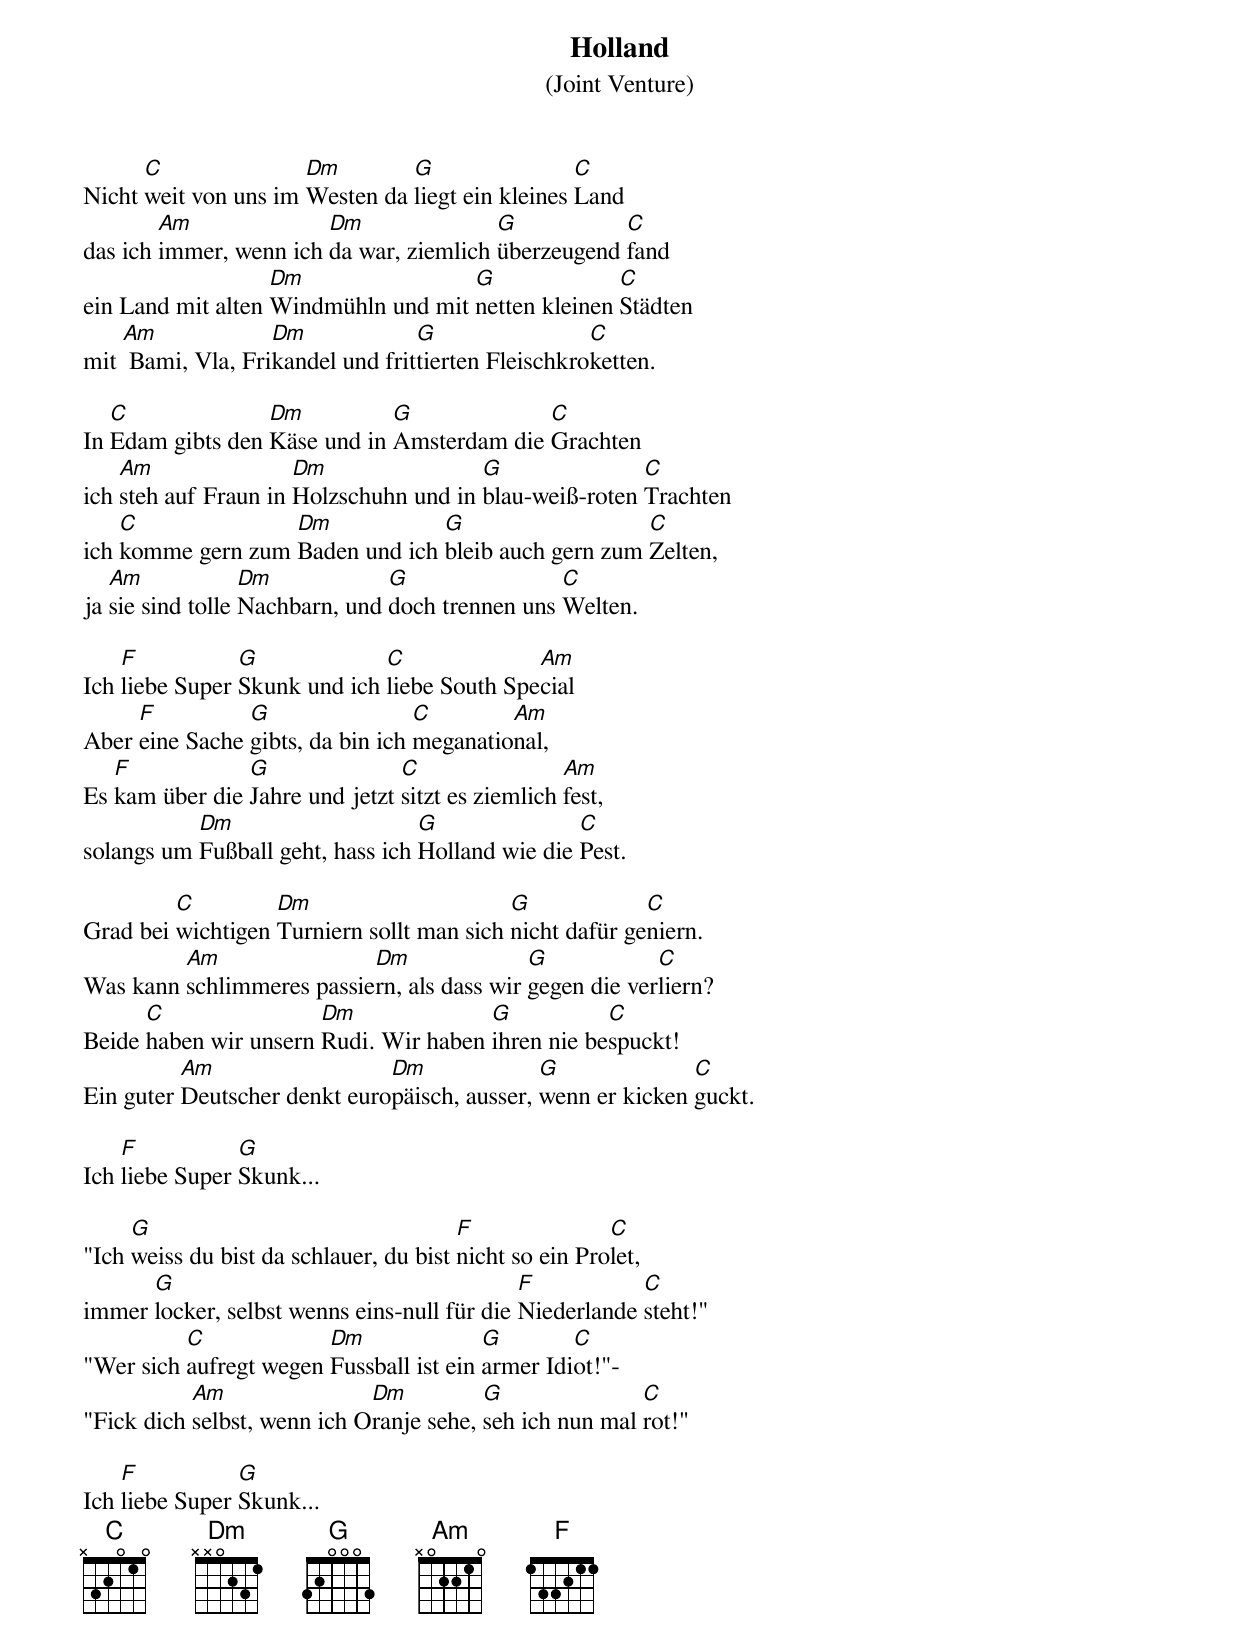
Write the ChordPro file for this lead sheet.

{t:Holland}
{st:(Joint Venture)}

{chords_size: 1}
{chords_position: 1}
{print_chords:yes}
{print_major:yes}
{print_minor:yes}
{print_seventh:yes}
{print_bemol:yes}
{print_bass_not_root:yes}
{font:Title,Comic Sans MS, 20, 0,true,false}
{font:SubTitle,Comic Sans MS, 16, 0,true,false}
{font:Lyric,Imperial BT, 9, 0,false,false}
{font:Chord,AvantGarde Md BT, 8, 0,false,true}
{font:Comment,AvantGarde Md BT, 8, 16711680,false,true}
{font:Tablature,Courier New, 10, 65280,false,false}
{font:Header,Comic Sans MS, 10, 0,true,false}
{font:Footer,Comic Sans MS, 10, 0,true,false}
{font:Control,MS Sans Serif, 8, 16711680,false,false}
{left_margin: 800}
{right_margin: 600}
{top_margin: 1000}
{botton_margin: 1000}
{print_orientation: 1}




Nicht [C]weit von uns im [Dm]Westen da [G]liegt ein kleines [C]Land
das ich [Am]immer, wenn ich [Dm]da war, ziemlich [G]überzeugend [C]fand
ein Land mit alten [Dm]Windmühln und mit [G]netten kleinen [C]Städten
mit [Am] Bami, Vla, Fri[Dm]kandel und frit[G]tierten Fleischkro[C]ketten.

In [C]Edam gibts den [Dm]Käse und in [G]Amsterdam die [C]Grachten
ich [Am]steh auf Fraun in [Dm]Holzschuhn und in [G]blau-weiß-roten [C]Trachten
ich [C]komme gern zum [Dm]Baden und ich [G]bleib auch gern zum [C]Zelten,
ja [Am]sie sind tolle [Dm]Nachbarn, und [G]doch trennen uns [C]Welten.

Ich [F]liebe Super [G]Skunk und ich [C]liebe South Spe[Am]cial
Aber [F]eine Sache [G]gibts, da bin ich [C]meganatio[Am]nal,
Es [F]kam über die [G]Jahre und jetzt [C]sitzt es ziemlich [Am]fest,
solangs um [Dm]Fußball geht, hass ich [G]Holland wie die [C]Pest.

Grad bei [C]wichtigen [Dm]Turniern sollt man sich [G]nicht dafür ge[C]niern.
Was kann [Am]schlimmeres passie[Dm]rn, als dass wir [G]gegen die ver[C]liern?
Beide [C]haben wir unsern [Dm]Rudi. Wir haben [G]ihren nie be[C]spuckt!
Ein guter [Am]Deutscher denkt euro[Dm]päisch, ausser, [G]wenn er kicken [C]guckt.

Ich [F]liebe Super [G]Skunk...

"Ich [G]weiss du bist da schlauer, du bist [F]nicht so ein Pro[C]let,
immer [G]locker, selbst wenns eins-null für die [F]Niederlande [C]steht!"
"Wer sich [C]aufregt wegen [Dm]Fussball ist ein [G]armer Idi[C]ot!"-
"Fick dich [Am]selbst, wenn ich O[Dm]ranje sehe, [G]seh ich nun mal [C]rot!"

Ich [F]liebe Super [G]Skunk...
